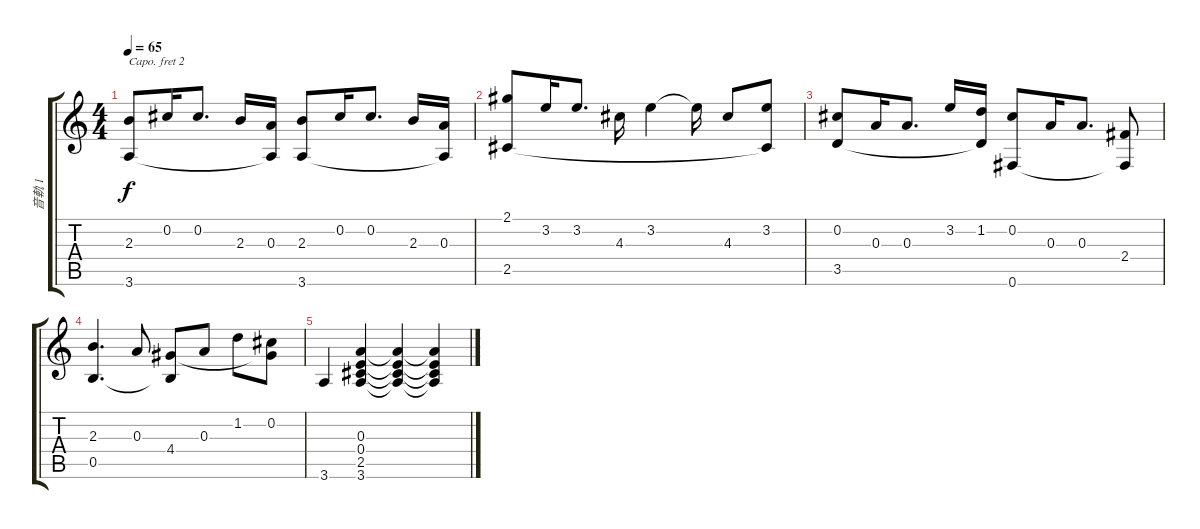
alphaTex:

\track ("音軌 1" "音軌 1") {instrument acousticguitarnylon}
\staff {score tabs}
\capo 2
\tuning (E4 B3 G3 D3 A2 E2) {hide}
\ts (4 4)
\tempo 65
\clef g2
\ks c
(2.3 3.6).8{dy f} 0.2.16 0.2.8{d} 2.3.16 (0.3 3.6{t}).16 (2.3 3.6).8 0.2.16 0.2.8{d} 2.3.16 (0.3 3.6{t}).16 |
(2.1 2.5).8 3.2.16 3.2.8{d} 4.3.16 3.2.4 3.2{t}.16 4.3.8 (3.2 2.5{t}).8 |
(0.2 3.5).8 0.3.16 0.3.8{d} 3.2.16 (1.2 3.5{t}).16 (0.2 0.6).8 0.3.16 0.3.8{d} (2.4 0.6{t}).8 |
(2.3 0.5).4{d} 0.3.8 (4.4 0.5{t}).8 0.3.8 1.2.8 (0.2 4.4{t}).8 |
3.6.4 (0.3 0.4 2.5 3.6).4 (0.3{t} 0.4{t} 2.5{t} 3.6{t}).4 (0.3{t} 0.4{t} 2.5{t} 3.6{t}).4
